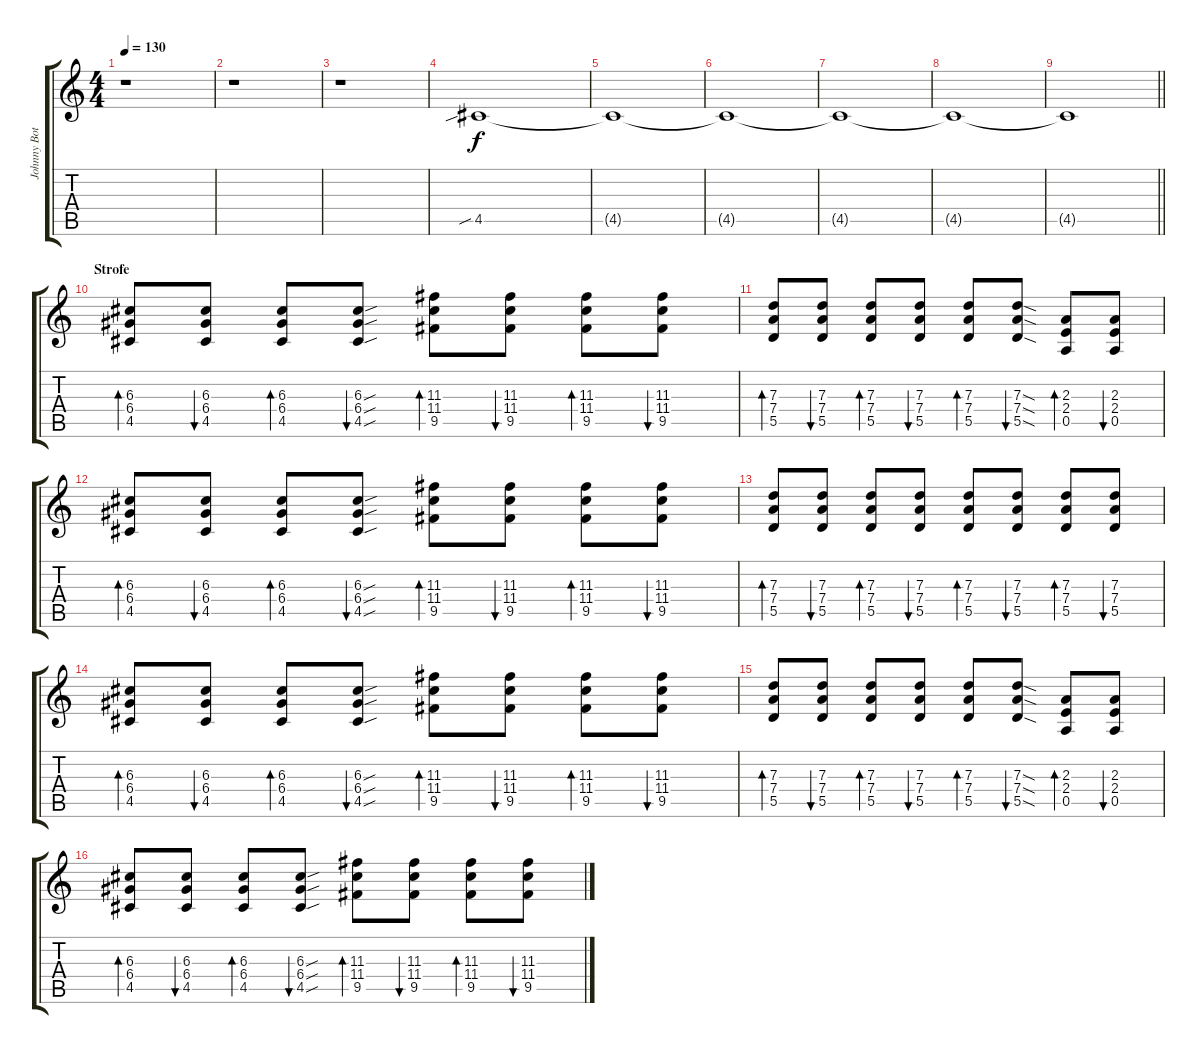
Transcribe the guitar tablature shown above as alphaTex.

\track ("Johnny Bottrop" "Johnny Bot") {instrument distortionguitar}
\staff {score tabs}
\tuning (E4 B3 G3 D3 A2 E2) {hide}
\ts (4 4)
\tempo 130
\clef g2
\ks c
r.1{dy f instrument distortionguitar} |
r.1 |
r.1 |
4.5{sib}.1 |
4.5{t}.1 |
4.5{t}.1 |
4.5{t}.1 |
4.5{t}.1 |
\barLineRight lightlight
4.5{t}.1 |
\section ("" "Strofe")
(6.3 6.4 4.5).8{bd 30} (6.3 6.4 4.5).8{bu 30} (6.3 6.4 4.5).8{bd 30} (6.3{sou} 6.4{sou} 4.5{sou}).8{bu 30} (11.3 11.4 9.5).8{bd 30} (11.3 11.4 9.5).8{bu 30} (11.3 11.4 9.5).8{bd 30} (11.3 11.4 9.5).8{bu 30} |
(7.3 7.4 5.5).8{bd 30} (7.3 7.4 5.5).8{bu 30} (7.3 7.4 5.5).8{bd 30} (7.3 7.4 5.5).8{bu 30} (7.3 7.4 5.5).8{bd 30} (7.3{sod} 7.4{sod} 5.5{sod}).8{bu 30} (2.3 2.4 0.5).8{bd 30} (2.3 2.4 0.5).8{bu 30} |
(6.3 6.4 4.5).8{bd 30} (6.3 6.4 4.5).8{bu 30} (6.3 6.4 4.5).8{bd 30} (6.3{sou} 6.4{sou} 4.5{sou}).8{bu 30} (11.3 11.4 9.5).8{bd 30} (11.3 11.4 9.5).8{bu 30} (11.3 11.4 9.5).8{bd 30} (11.3 11.4 9.5).8{bu 30} |
(7.3 7.4 5.5).8{bd 30} (7.3 7.4 5.5).8{bu 30} (7.3 7.4 5.5).8{bd 30} (7.3 7.4 5.5).8{bu 30} (7.3 7.4 5.5).8{bd 30} (7.3 7.4 5.5).8{bu 30} (7.3 7.4 5.5).8{bd 30} (7.3 7.4 5.5).8{bu 30} |
(6.3 6.4 4.5).8{bd 30} (6.3 6.4 4.5).8{bu 30} (6.3 6.4 4.5).8{bd 30} (6.3{sou} 6.4{sou} 4.5{sou}).8{bu 30} (11.3 11.4 9.5).8{bd 30} (11.3 11.4 9.5).8{bu 30} (11.3 11.4 9.5).8{bd 30} (11.3 11.4 9.5).8{bu 30} |
(7.3 7.4 5.5).8{bd 30} (7.3 7.4 5.5).8{bu 30} (7.3 7.4 5.5).8{bd 30} (7.3 7.4 5.5).8{bu 30} (7.3 7.4 5.5).8{bd 30} (7.3{sod} 7.4{sod} 5.5{sod}).8{bu 30} (2.3 2.4 0.5).8{bd 30} (2.3 2.4 0.5).8{bu 30} |
(6.3 6.4 4.5).8{bd 30} (6.3 6.4 4.5).8{bu 30} (6.3 6.4 4.5).8{bd 30} (6.3{sou} 6.4{sou} 4.5{sou}).8{bu 30} (11.3 11.4 9.5).8{bd 30} (11.3 11.4 9.5).8{bu 30} (11.3 11.4 9.5).8{bd 30} (11.3 11.4 9.5).8{bu 30}
